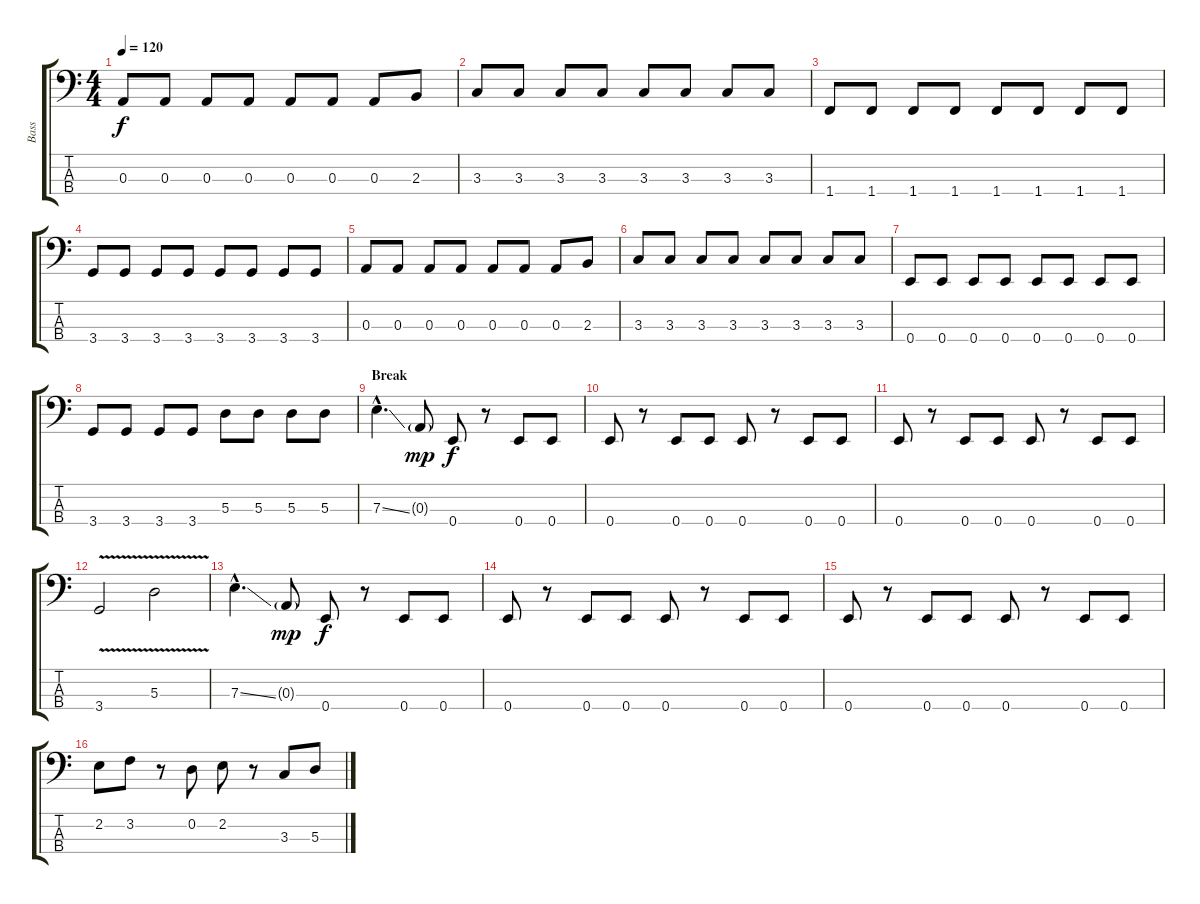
\track ("Bass" "Bass") {instrument electricbassfinger}
\staff {score tabs}
\tuning (G2 D2 A1 E1) {hide}
\ts (4 4)
\tempo 120
\clef f4
\ks c
0.3.8{dy f} 0.3.8 0.3.8 0.3.8 0.3.8 0.3.8 0.3.8 2.3.8 |
3.3.8 3.3.8 3.3.8 3.3.8 3.3.8 3.3.8 3.3.8 3.3.8 |
1.4.8 1.4.8 1.4.8 1.4.8 1.4.8 1.4.8 1.4.8 1.4.8 |
3.4.8 3.4.8 3.4.8 3.4.8 3.4.8 3.4.8 3.4.8 3.4.8 |
0.3.8 0.3.8 0.3.8 0.3.8 0.3.8 0.3.8 0.3.8 2.3.8 |
3.3.8 3.3.8 3.3.8 3.3.8 3.3.8 3.3.8 3.3.8 3.3.8 |
0.4.8 0.4.8 0.4.8 0.4.8 0.4.8 0.4.8 0.4.8 0.4.8 |
3.4.8 3.4.8 3.4.8 3.4.8 5.3.8 5.3.8 5.3.8 5.3.8 |
\section ("" "Break")
7.3{ss hac}.4{d} 0.3{g}.8{dy mp} 0.4.8{dy f} r.8 0.4.8 0.4.8 |
0.4.8 r.8 0.4.8 0.4.8 0.4.8 r.8 0.4.8 0.4.8 |
0.4.8 r.8 0.4.8 0.4.8 0.4.8 r.8 0.4.8 0.4.8 |
3.4{v}.2 5.3{v}.2 |
7.3{ss hac}.4{d} 0.3{g}.8{dy mp} 0.4.8{dy f} r.8 0.4.8 0.4.8 |
0.4.8 r.8 0.4.8 0.4.8 0.4.8 r.8 0.4.8 0.4.8 |
0.4.8 r.8 0.4.8 0.4.8 0.4.8 r.8 0.4.8 0.4.8 |
2.2.8 3.2.8 r.8 0.2.8 2.2.8 r.8 3.3.8 5.3.8
